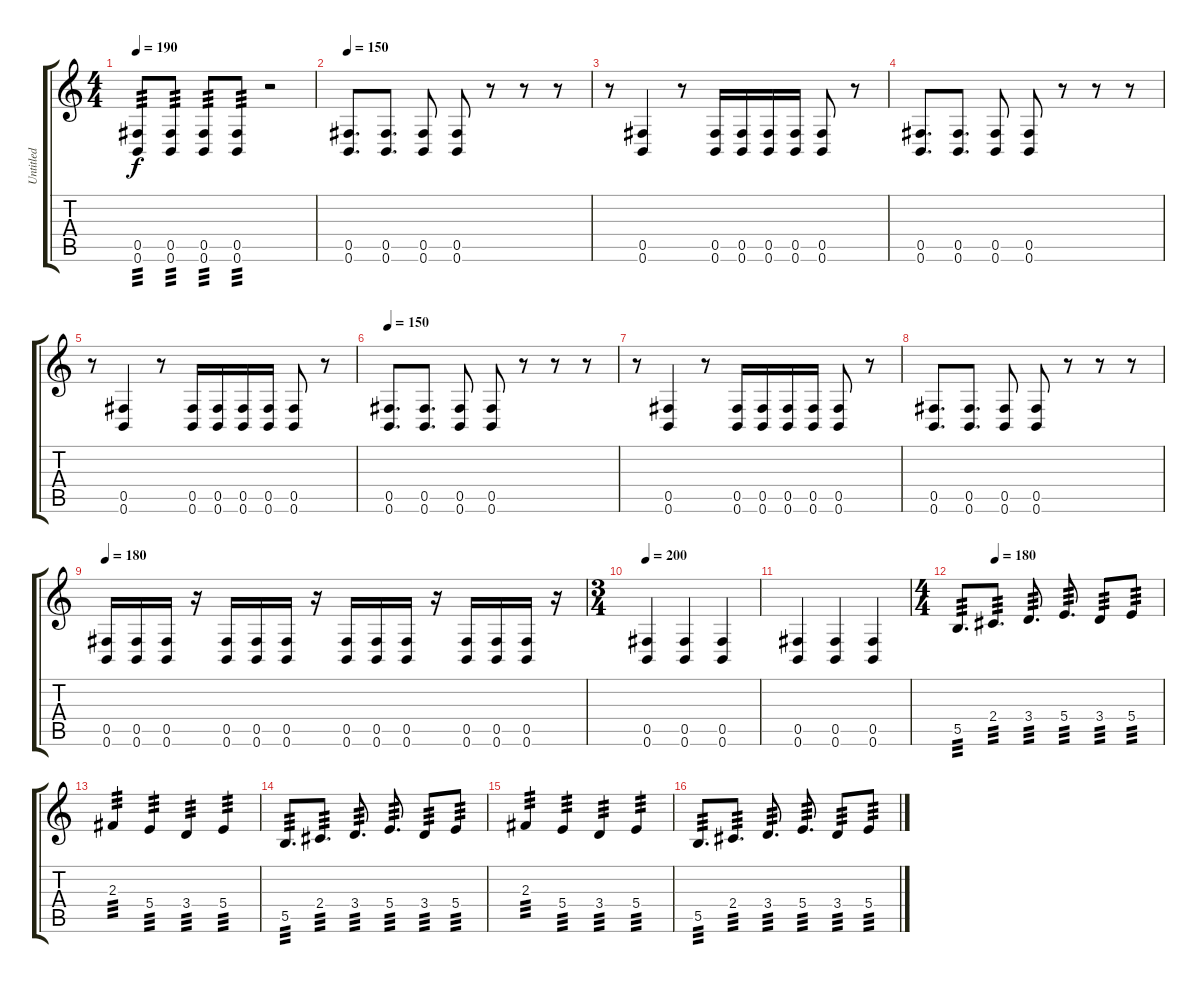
\track ("Untitled" "Untitled") {instrument distortionguitar}
\staff {score tabs}
\tuning (Db4 Ab3 E3 B2 Gb2 B1) {hide}
\ts (4 4)
\tempo 190
\clef g2
\ks c
(0.5 0.6).8{tp 3 dy f} (0.5 0.6).8{tp 3} (0.5 0.6).8{tp 3} (0.5 0.6).8{tp 3} r.2 |
\tempo 150
(0.5 0.6).8{d} (0.5 0.6).8{d} (0.5 0.6).8 (0.5 0.6).8 r.8 r.8 r.8 |
r.8 (0.5 0.6).4 r.8 (0.5 0.6).16 (0.5 0.6).16 (0.5 0.6).16 (0.5 0.6).16 (0.5 0.6).8 r.8 |
(0.5 0.6).8{d} (0.5 0.6).8{d} (0.5 0.6).8 (0.5 0.6).8 r.8 r.8 r.8 |
r.8 (0.5 0.6).4 r.8 (0.5 0.6).16 (0.5 0.6).16 (0.5 0.6).16 (0.5 0.6).16 (0.5 0.6).8 r.8 |
\tempo 150
(0.5 0.6).8{d} (0.5 0.6).8{d} (0.5 0.6).8 (0.5 0.6).8 r.8 r.8 r.8 |
r.8 (0.5 0.6).4 r.8 (0.5 0.6).16 (0.5 0.6).16 (0.5 0.6).16 (0.5 0.6).16 (0.5 0.6).8 r.8 |
(0.5 0.6).8{d} (0.5 0.6).8{d} (0.5 0.6).8 (0.5 0.6).8 r.8 r.8 r.8 |
\tempo 180
(0.5 0.6).16 (0.5 0.6).16 (0.5 0.6).16 r.16 (0.5 0.6).16 (0.5 0.6).16 (0.5 0.6).16 r.16 (0.5 0.6).16 (0.5 0.6).16 (0.5 0.6).16 r.16 (0.5 0.6).16 (0.5 0.6).16 (0.5 0.6).16 r.16 |
\ts (3 4)
\tempo 200
(0.5 0.6).4 (0.5 0.6).4 (0.5 0.6).4 |
(0.5 0.6).4 (0.5 0.6).4 (0.5 0.6).4 |
\ts (4 4)
\tempo (180 0.1875)
5.5.8{d tp 3} 2.4.8{d tp 3} 3.4.8{d tp 3} 5.4.8{d tp 3} 3.4.8{tp 3} 5.4.8{tp 3} |
2.3.4{tp 3} 5.4.4{tp 3} 3.4.4{tp 3} 5.4.4{tp 3} |
5.5.8{d tp 3} 2.4.8{d tp 3} 3.4.8{d tp 3} 5.4.8{d tp 3} 3.4.8{tp 3} 5.4.8{tp 3} |
2.3.4{tp 3} 5.4.4{tp 3} 3.4.4{tp 3} 5.4.4{tp 3} |
5.5.8{d tp 3} 2.4.8{d tp 3} 3.4.8{d tp 3} 5.4.8{d tp 3} 3.4.8{tp 3} 5.4.8{tp 3}
